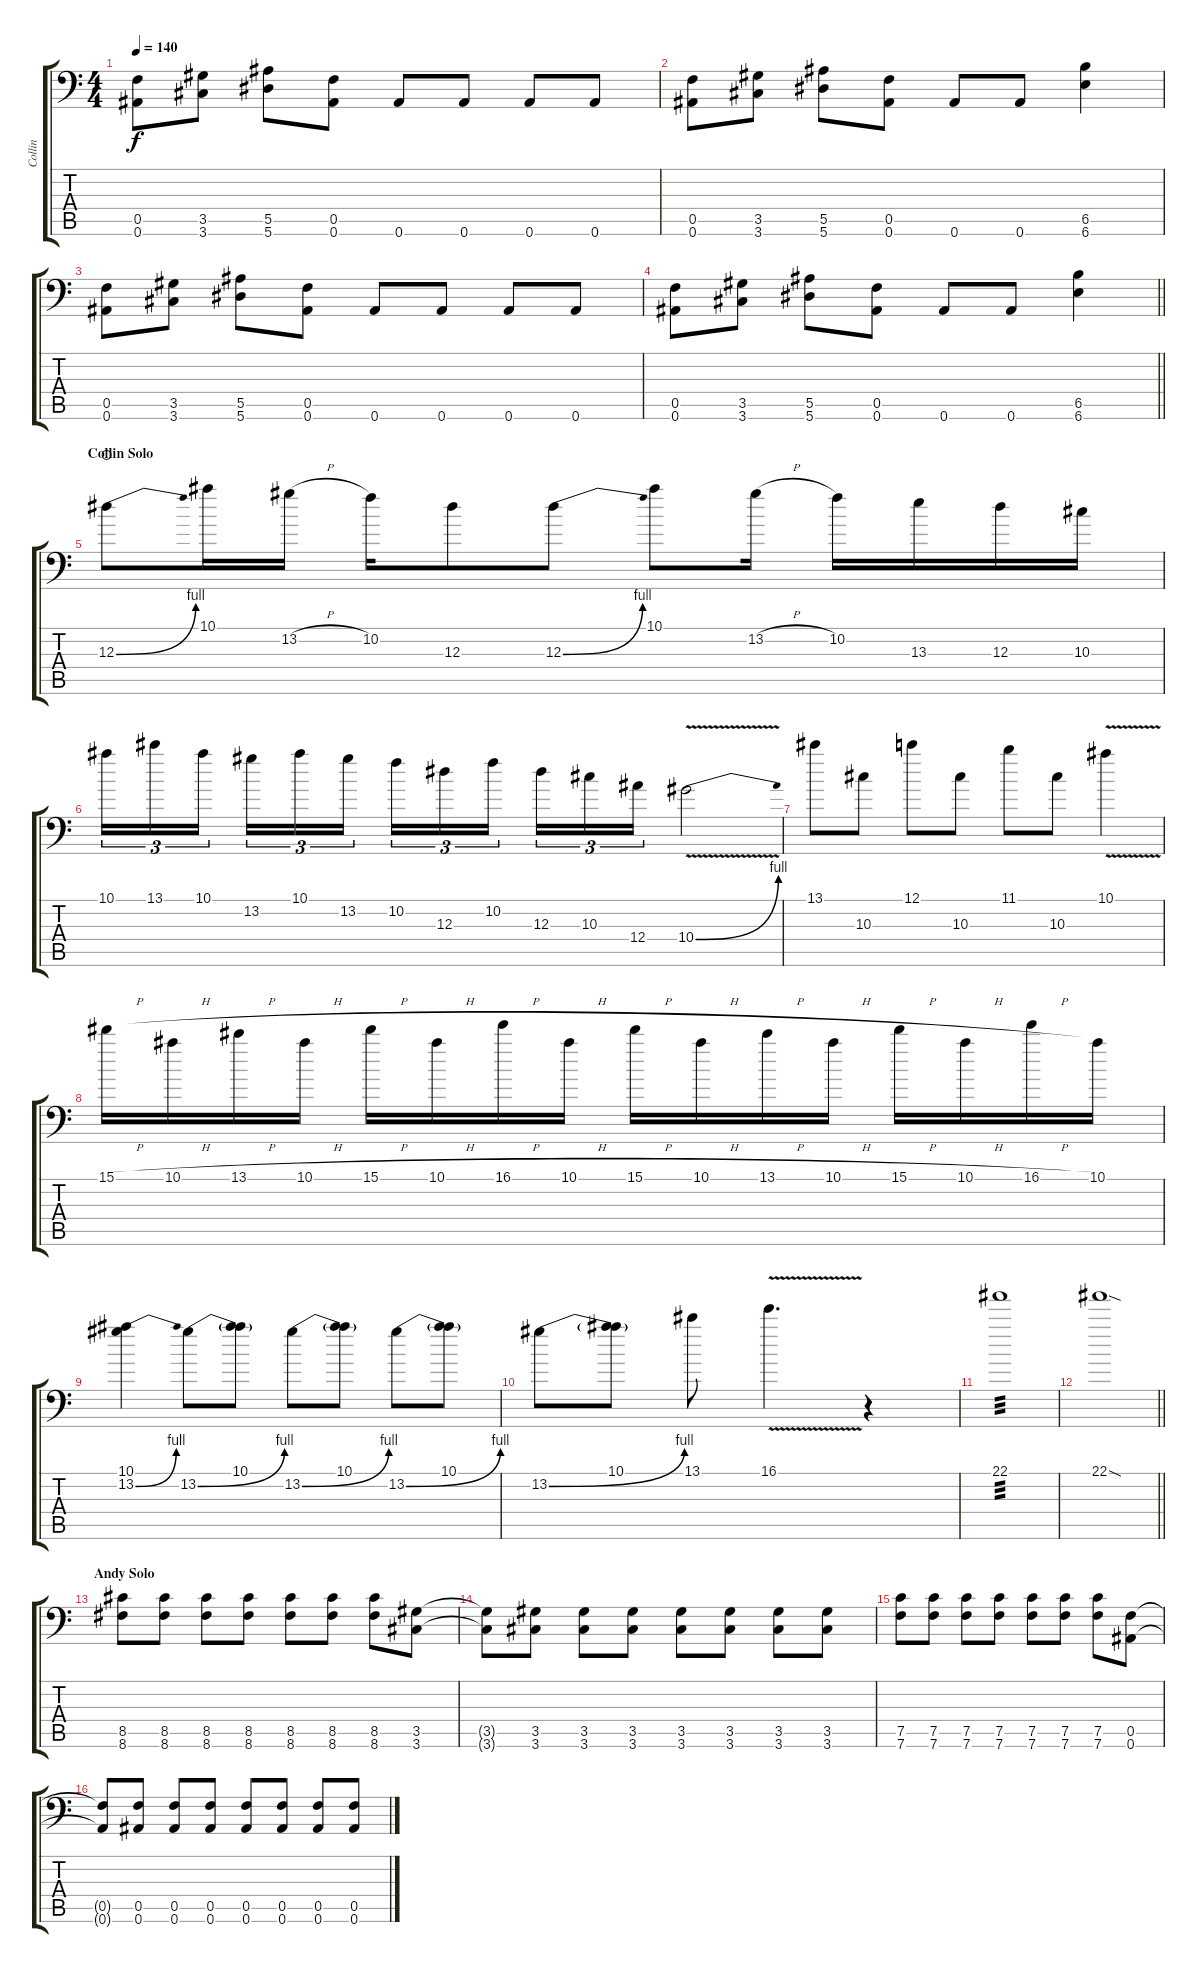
\track ("Collin" "Collin") {instrument distortionguitar}
\staff {score tabs}
\tuning (C4 G3 Eb3 Bb2 F2 Bb1) {hide}
\ts (4 4)
\tempo 140
\clef f4
\ks c
(0.5 0.6).8{dy f} (3.5 3.6).8 (5.5 5.6).8 (0.5 0.6).8 0.6.8 0.6.8 0.6.8 0.6.8 |
(0.5 0.6).8 (3.5 3.6).8 (5.5 5.6).8 (0.5 0.6).8 0.6.8 0.6.8 (6.5 6.6).4 |
(0.5 0.6).8 (3.5 3.6).8 (5.5 5.6).8 (0.5 0.6).8 0.6.8 0.6.8 0.6.8 0.6.8 |
\barLineRight lightlight
(0.5 0.6).8 (3.5 3.6).8 (5.5 5.6).8 (0.5 0.6).8 0.6.8 0.6.8 (6.5 6.6).4 |
\section ("" "Collin Solo")
12.3{be (bend 0 0 60 4)}.8{waho} 10.1.16 13.2{h}.16 10.2.16 12.3.8 12.3{be (bend 0 0 60 4)}.8 10.1.8 13.2{h}.16 10.2.16 13.3.16 12.3.16 10.3.16 |
10.1.16{tu (3 2)} 13.1.16{tu (3 2)} 10.1.16{tu (3 2) beam splitsecondary} 13.2.16{tu (3 2)} 10.1.16{tu (3 2)} 13.2.16{tu (3 2)} 10.2.16{tu (3 2)} 12.3.16{tu (3 2)} 10.2.16{tu (3 2) beam splitsecondary} 12.3.16{tu (3 2)} 10.3.16{tu (3 2)} 12.4.16{tu (3 2)} 10.4{be (bend 0 0 60 4) v}.2 |
13.1.8 10.3.8 12.1.8 10.3.8 11.1.8 10.3.8 10.1{v}.4 |
15.1{h}.16 10.1{h}.16 13.1{h}.16 10.1{h}.16 15.1{h}.16 10.1{h}.16 16.1{h}.16 10.1{h}.16 15.1{h}.16 10.1{h}.16 13.1{h}.16 10.1{h}.16 15.1{h}.16 10.1{h}.16 16.1{h}.16 10.1.16 |
(10.1 13.2{be (bend 0 0 60 4)}).4 13.2{be (bend 0 0 60 4)}.8 (10.1 13.2{t}).8 13.2{be (bend 0 0 60 4)}.8 (10.1 13.2{t}).8 13.2{be (bend 0 0 60 4)}.8 (10.1 13.2{t}).8 |
13.2{be (bend 0 0 60 4)}.8 (10.1 13.2{t}).8 13.1.8 16.1{v}.4{d} r.4 |
22.1.1{tp 3} |
\barLineRight lightlight
22.1{sod}.1 |
\section ("" "Andy Solo")
(8.5 8.6).8 (8.5 8.6).8 (8.5 8.6).8 (8.5 8.6).8 (8.5 8.6).8 (8.5 8.6).8 (8.5 8.6).8 (3.5 3.6).8 |
(3.5{t} 3.6{t}).8 (3.5 3.6).8 (3.5 3.6).8 (3.5 3.6).8 (3.5 3.6).8 (3.5 3.6).8 (3.5 3.6).8 (3.5 3.6).8 |
(7.5 7.6).8 (7.5 7.6).8 (7.5 7.6).8 (7.5 7.6).8 (7.5 7.6).8 (7.5 7.6).8 (7.5 7.6).8 (0.5 0.6).8 |
(0.5{t} 0.6{t}).8 (0.5 0.6).8 (0.5 0.6).8 (0.5 0.6).8 (0.5 0.6).8 (0.5 0.6).8 (0.5 0.6).8 (0.5 0.6).8
